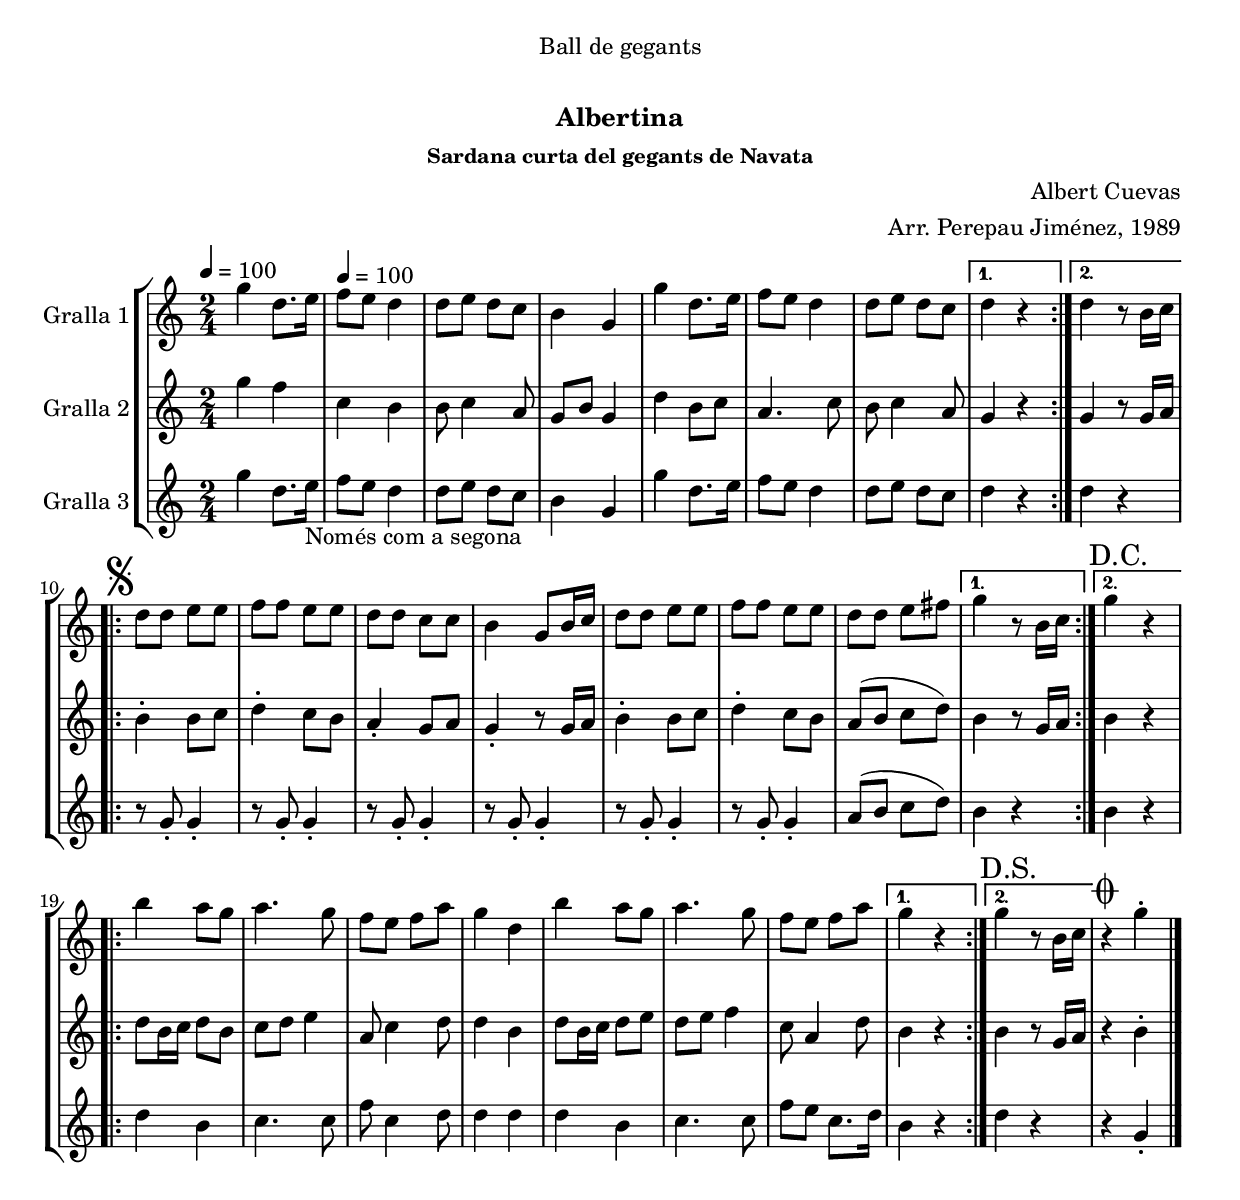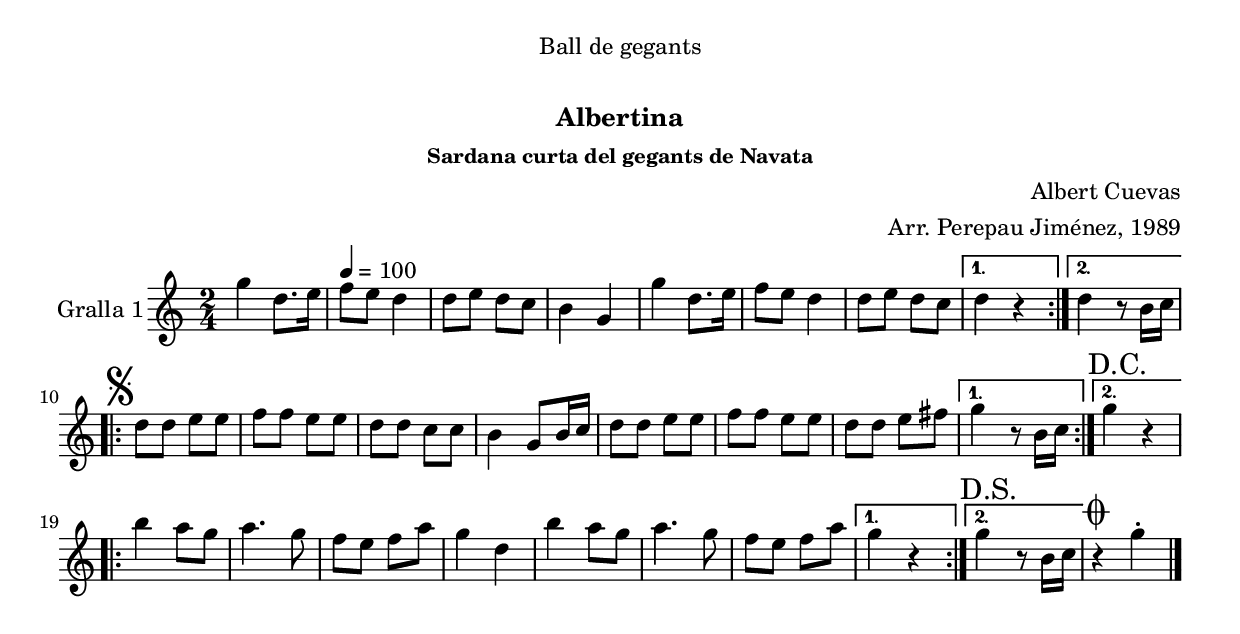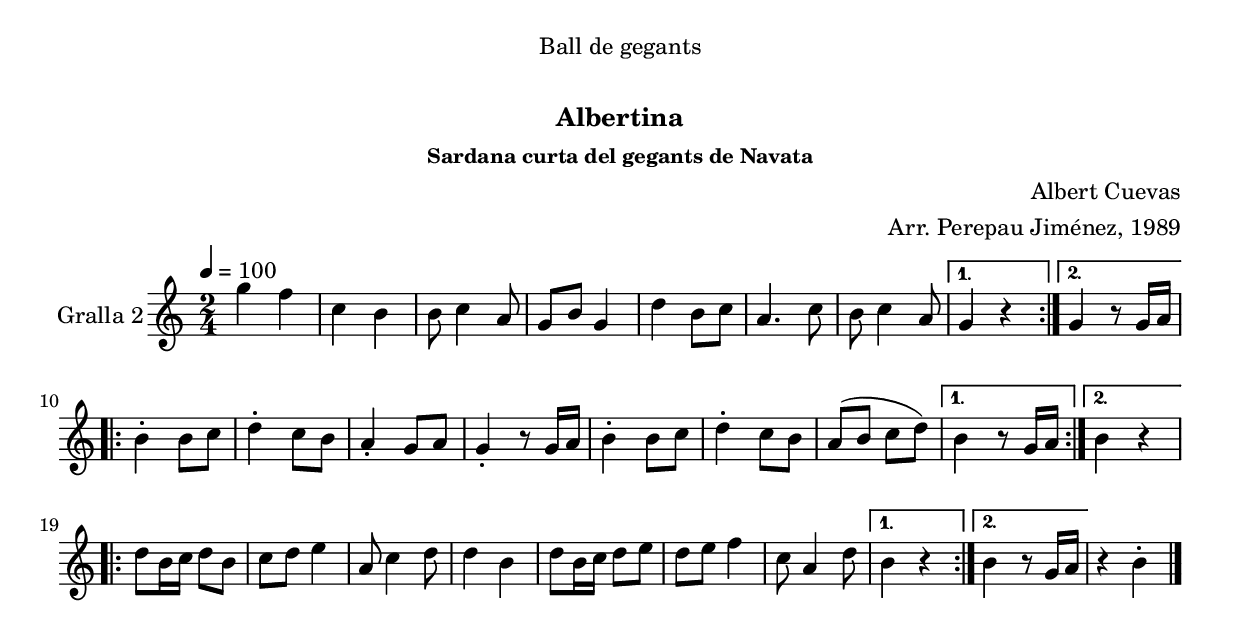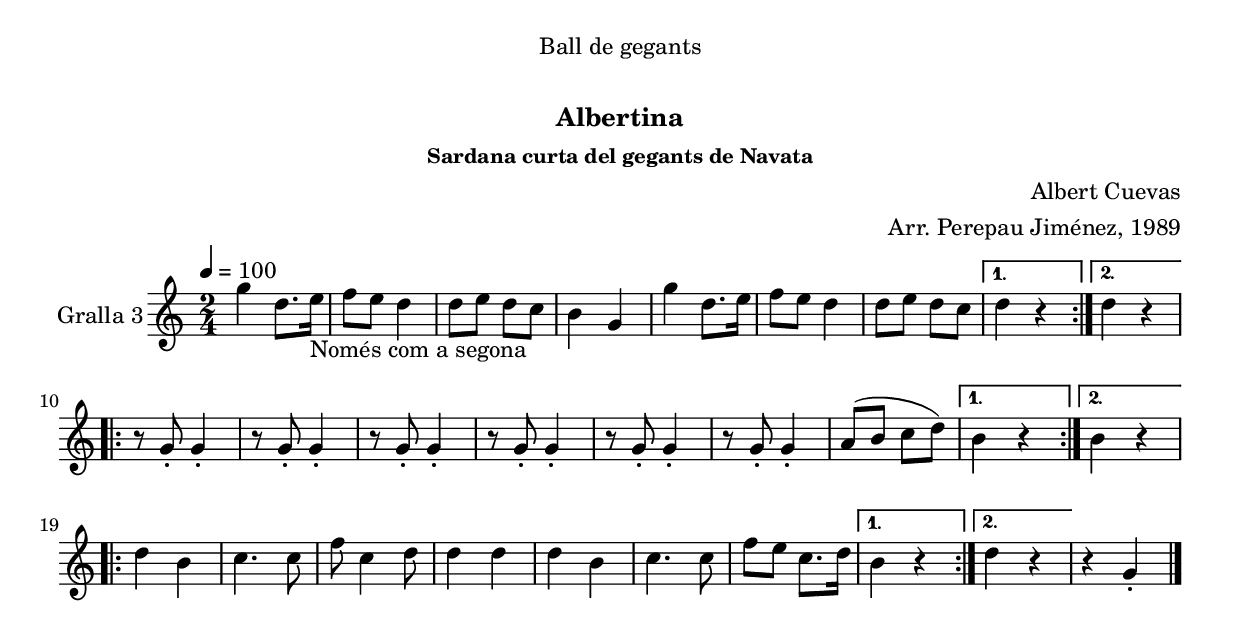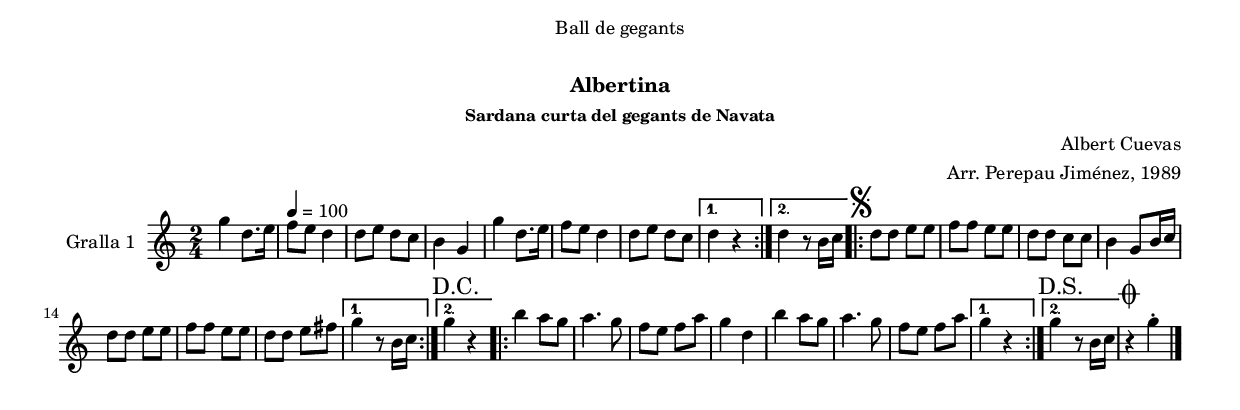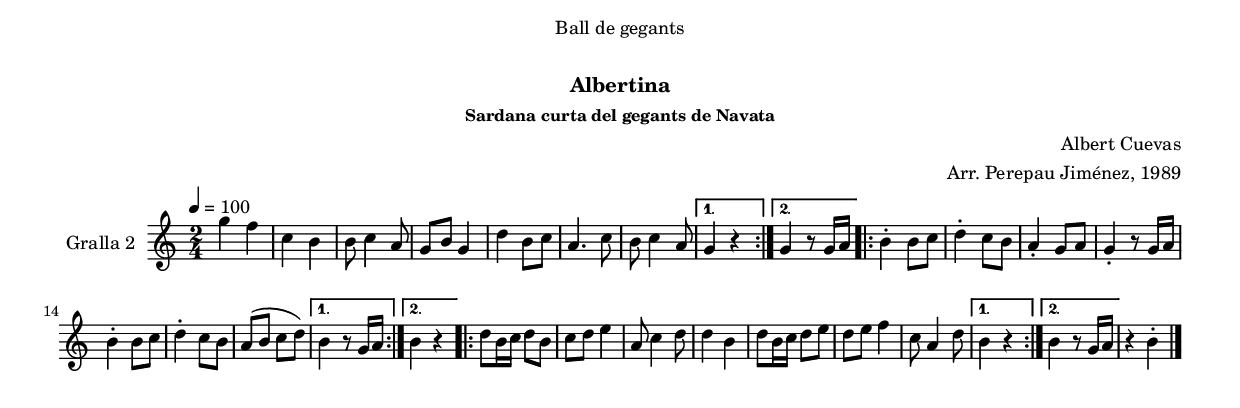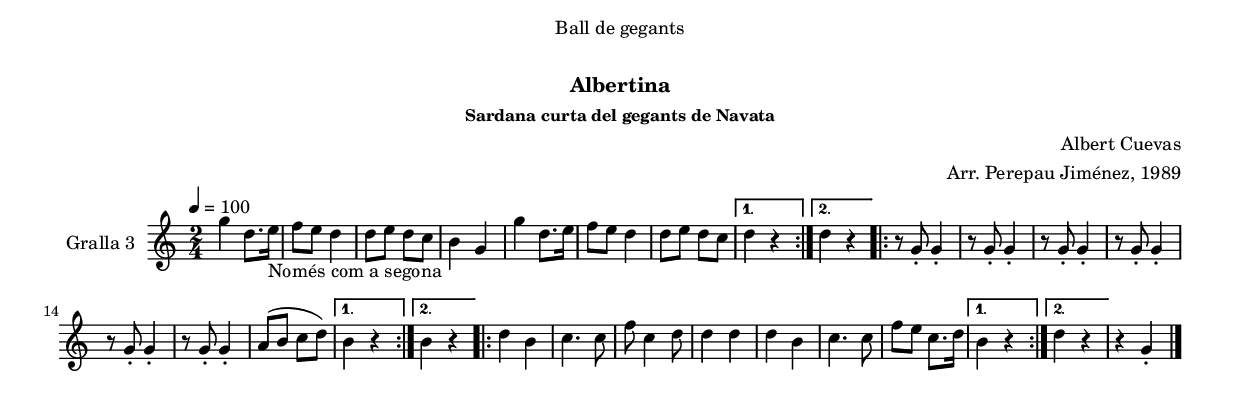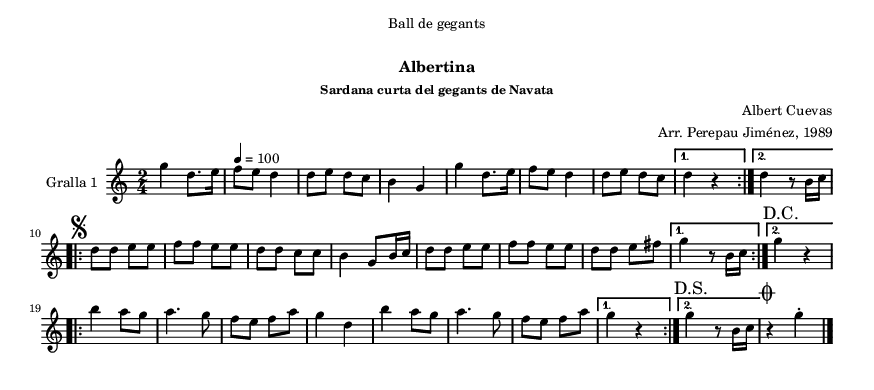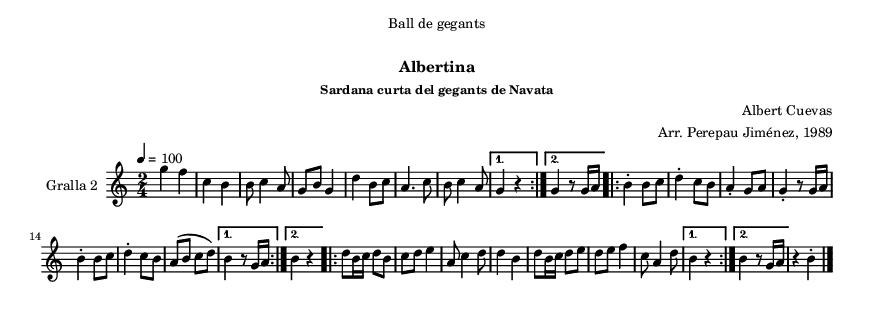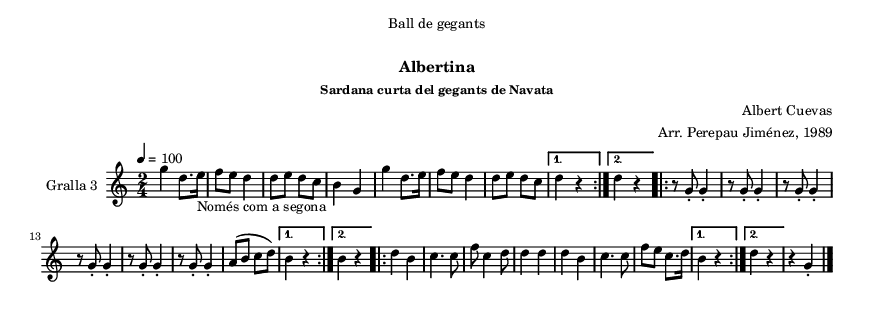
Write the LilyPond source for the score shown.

\version "2.16.0"

\header {
  dedication="Ball de gegants"
  title="  "
  subtitle="Albertina"
  subsubtitle="Sardana curta del gegants de Navata"
  poet=""
  meter=""
  piece=""
  composer="Albert Cuevas"
  arranger="Arr. Perepau Jiménez, 1989"
  opus=""
  instrument=""
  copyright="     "
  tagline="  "
}

liniaroAa =
\relative g''
{
  \clef treble
  \key c \major
  \time 2/4
  \repeat volta 2 { g4 d8. e16 \tempo 4 = 100  |
  f8 e d4  |
  d8 e d c  |
  b4 g  |
  %05
  g'4 d8. e16  |
  f8 e d4  |
  d8 e d c }
  \alternative { { d4 r }
  { d4 r8 b16 c } }
  %10
  \repeat volta 2 { \mark \markup {\musicglyph #"scripts.segno"} d8 d e e  |
  f8 f e e  |
  d8 d c c  |
  b4 g8 b16 c  |
  d8 d e e  |
  %15
  f8 f e e  |
   d8 d e fis }
  \alternative { { g4 r8 b,16 c }
  { \mark "D.C." g'4 r } }
  \repeat volta 2 {
  b4 a8 g  |
  %20
  a4. g8  |
  f8 e f a  |
  g4 d  |
  b'4 a8 g  |
  a4. g8  |
  %25
  f8 e f a }
  \alternative { { g4 r }
  { \mark "D.S." g4 r8 b,16 c } }
  \mark \markup {\musicglyph #"scripts.coda"} r4 g'-.  \bar "|."
}

liniaroAb =
\relative g''
{
  \tempo 4 = 100
  \clef treble
  \key c \major
  \time 2/4
  \repeat volta 2 { g4 f  |
  c4 b  |
  b8 c4 a8  |
  g8 b g4  |
  %05
  d'4 b8 c  |
  a4. c8  |
  b8 c4 a8 }
  \alternative { { g4 r }
  { g4 r8 g16 a } }
  %10
  \repeat volta 2 { b4-. b8 c  |
  d4-. c8 b  |
  a4-. g8 a  |
  g4-. r8 g16 a  |
  b4-. b8 c  |
  %15
  d4-. c8 b  |
  a8 ( b c d ) }
  \alternative { { b4 r8 g16 a }
  { b4 r } }
  \repeat volta 2 {
  d8 b16 c d8 b  |
  %20
  c8 d e4  |
  a,8 c4 d8  |
  d4 b  |
  d8 b16 c d8 e  |
  d8 e f4  |
  %25
  c8 a4 d8 }
  \alternative { { b4 r }
  { b4 r8 g16 a } }
  r4 b-.  \bar "|."
}

liniaroAc =
\relative g''
{
  \tempo 4 = 100
  \clef treble
  \key c \major
  \time 2/4
  \repeat volta 2 { g4 d8. e16 _"Només com a segona"  |
  f8 e d4  |
  d8 e d c  |
  b4 g  |
  %05
  g'4 d8. e16  |
  f8 e d4  |
  d8 e d c }
  \alternative { { d4 r }
  { d4 r } }
  %10
  \repeat volta 2 { r8 g,-. g4-.  |
  r8 g-. g4-.  |
  r8 g-. g4-.  |
  r8 g-. g4-.  |
  r8 g-. g4-.  |
  %15
  r8 g-. g4-.  |
  a8 ( b c d ) }
  \alternative { { b4 r }
  { b4 r } }
  \repeat volta 2 {
  d4 b  |
  %20
  c4. c8  |
  f8 c4 d8  |
  d4 d  |
  d4 b  |
  c4. c8  |
  %25
  f8 e c8. d16 }
  \alternative { { b4 r }
  { d4 r } }
  r4 g,-.  \bar "|."
}

\book {

\paper {
  print-page-number = false
  #(set-paper-size "a4")
  #(layout-set-staff-size 20)
}

\bookpart {
  \score {
    \new StaffGroup {
      \override Score.RehearsalMark #'self-alignment-X = #LEFT
      <<
        \new Staff \with {instrumentName = #"Gralla 1" } \liniaroAa
        \new Staff \with {instrumentName = #"Gralla 2" } \liniaroAb
        \new Staff \with {instrumentName = #"Gralla 3" } \liniaroAc
      >>
    }
    \layout {}
  }\score { \unfoldRepeats
    \new StaffGroup {
      \override Score.RehearsalMark #'self-alignment-X = #LEFT
      <<
        \new Staff \with {instrumentName = #"Gralla 1" } \liniaroAa
        \new Staff \with {instrumentName = #"Gralla 2" } \liniaroAb
        \new Staff \with {instrumentName = #"Gralla 3" } \liniaroAc
      >>
    }
    \midi {}
  }
}

\bookpart {
  \header {}
  \score {
    \new StaffGroup {
      \override Score.RehearsalMark #'self-alignment-X = #LEFT
      <<
        \new Staff \with {instrumentName = #"Gralla 1" } \liniaroAa
      >>
    }
    \layout {}
  }\score { \unfoldRepeats
    \new StaffGroup {
      \override Score.RehearsalMark #'self-alignment-X = #LEFT
      <<
        \new Staff \with {instrumentName = #"Gralla 1" } \liniaroAa
      >>
    }
    \midi {}
  }
}

\bookpart {
  \header {}
  \score {
    \new StaffGroup {
      \override Score.RehearsalMark #'self-alignment-X = #LEFT
      <<
        \new Staff \with {instrumentName = #"Gralla 2" } \liniaroAb
      >>
    }
    \layout {}
  }\score { \unfoldRepeats
    \new StaffGroup {
      \override Score.RehearsalMark #'self-alignment-X = #LEFT
      <<
        \new Staff \with {instrumentName = #"Gralla 2" } \liniaroAb
      >>
    }
    \midi {}
  }
}

\bookpart {
  \header {}
  \score {
    \new StaffGroup {
      \override Score.RehearsalMark #'self-alignment-X = #LEFT
      <<
        \new Staff \with {instrumentName = #"Gralla 3" } \liniaroAc
      >>
    }
    \layout {}
  }\score { \unfoldRepeats
    \new StaffGroup {
      \override Score.RehearsalMark #'self-alignment-X = #LEFT
      <<
        \new Staff \with {instrumentName = #"Gralla 3" } \liniaroAc
      >>
    }
    \midi {}
  }
}

}

\book {

\paper {
  print-page-number = false
  #(set-paper-size "a5landscape")
  #(layout-set-staff-size 16)
}

\bookpart {
  \header {}
  \score {
    \new StaffGroup {
      \override Score.RehearsalMark #'self-alignment-X = #LEFT
      <<
        \new Staff \with {instrumentName = #"Gralla 1" } \liniaroAa
      >>
    }
    \layout {}
  }
}

\bookpart {
  \header {}
  \score {
    \new StaffGroup {
      \override Score.RehearsalMark #'self-alignment-X = #LEFT
      <<
        \new Staff \with {instrumentName = #"Gralla 2" } \liniaroAb
      >>
    }
    \layout {}
  }
}

\bookpart {
  \header {}
  \score {
    \new StaffGroup {
      \override Score.RehearsalMark #'self-alignment-X = #LEFT
      <<
        \new Staff \with {instrumentName = #"Gralla 3" } \liniaroAc
      >>
    }
    \layout {}
  }
}

}

\book {

\paper {
  print-page-number = false
  #(set-paper-size "a6landscape")
  #(layout-set-staff-size 12)
}

\bookpart {
  \header {}
  \score {
    \new StaffGroup {
      \override Score.RehearsalMark #'self-alignment-X = #LEFT
      <<
        \new Staff \with {instrumentName = #"Gralla 1" } \liniaroAa
      >>
    }
    \layout {}
  }
}

\bookpart {
  \header {}
  \score {
    \new StaffGroup {
      \override Score.RehearsalMark #'self-alignment-X = #LEFT
      <<
        \new Staff \with {instrumentName = #"Gralla 2" } \liniaroAb
      >>
    }
    \layout {}
  }
}

\bookpart {
  \header {}
  \score {
    \new StaffGroup {
      \override Score.RehearsalMark #'self-alignment-X = #LEFT
      <<
        \new Staff \with {instrumentName = #"Gralla 3" } \liniaroAc
      >>
    }
    \layout {}
  }
}

}

